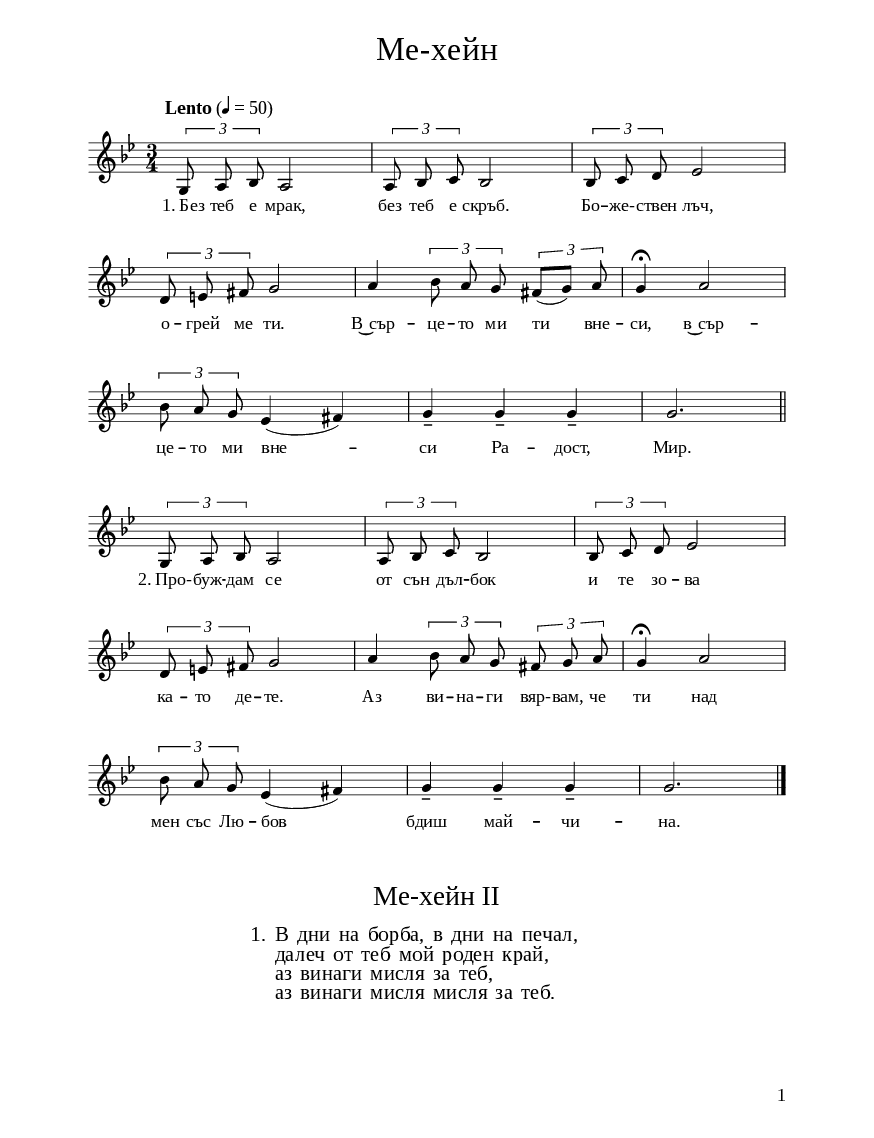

\version "2.24.2"

% include paper part and global functions
\include "include/globals.ily"

\bookpart {
  \label #'ref175_2
  \tocItem \markup "Ме-хейн"
  \include "include/bookpart-paper.ily"
  \score {
    \include "include/score-layout.ily"

    \new Voice \absolute {
      \clef treble
      \key g \minor
      \time 3/4
      \tempoFunc "Lento" 4 "50"
      \autoBeamOff


      \times 2/3  {
        g8  a8 bes8
      }
      a2 | % 2

      \times 2/3  {
        a8  bes8 c'8
      }
      bes2 | % 3

      \times 2/3  {
        bes8  c'8 d'8
      }
      es'2 \break | % 4

      \times 2/3  {
        d'8  e'8 fis'8
      }
      g'2 | % 5
      a'4
      \times 2/3  {
        bes'8  a'8 g'8
      }

      \times 2/3  {
        fis'8 ( [g'8])  a'8
      }
      | % 6
      g'4 ^\fermata a'2 \break | % 7

      \times 2/3  {
        bes'8  a'8 g'8
      }
      \slurSolid
      es'4

      ( fis'4 )| % 8
      g'4 -- g'4 -- g'4 -- | % 9
      g'2. \bar "||" \break


      \times 2/3  {
        g8  a8 bes8
      }
      a2 | % 2

      \times 2/3  {
        a8  bes8 c'8
      }
      bes2 | % 3

      \times 2/3  {
        bes8  c'8 d'8
      }
      es'2 \break | % 4

      \times 2/3  {
        d'8  e'8 fis'8
      }
      g'2 | % 5
      a'4
      \times 2/3  {
        bes'8  a'8 g'8
      }

      \times 2/3  {
        fis'8 g'8  a'8
      }
      | % 6
      g'4 ^\fermata a'2 \break | % 7

      \times 2/3  {
        bes'8  a'8 g'8
      }
      es'4

      (fis'4) | % 8
      g'4 -- g'4 -- g'4 -- | % 9
      g'2. \bar "|."
    }

    \addlyrics {
      "1. Без" теб е мрак, без теб е скръб. Бо -- "же-" -- ствен лъч,
      о -- грей ме ти. В~сър -- це -- то ми ти вне -- си, в~сър -- це -- то ми вне -- си Ра -- дост, Мир.
      "2. Про-" -- буж -- дам се от сън дъл -- бок и те зо -- ва  ка -- то  де -- те.
      Аз  ви -- на -- ги  "вяр-" -- вам,  че  ти над  мен  със Лю -- бов  бдиш  май -- чи -- на.
    }

    \header {
      title = \titleFunc "Ме-хейн" "Me-hejn"
    }

    \midi{}

  } % score



  \markup \fill-line { \fontsize #deTitleFontSize "Ме-хейн II" }

  \markup  \fontsize #bgCoupletFontSize {
    \vspace #1
    \hspace #15
    \override #'(baseline-skip . 1.8)
    \column {
      \line { 1. В дни на борба, в дни на печал, }
      \line {   "   "  далеч от теб мой роден край,}
      \line {   "   " аз винаги мисля за теб,}
      \line {   "   " аз винаги мисля  мисля за теб.}
    }

  } % markup
} % bookpart